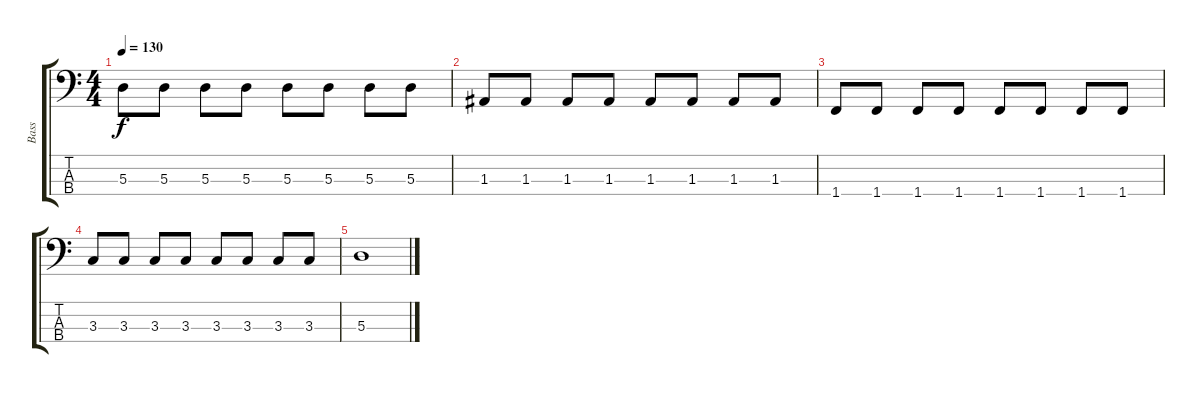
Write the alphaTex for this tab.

\track ("Bass" "Bass") {instrument electricbassfinger}
\staff {score tabs}
\tuning (G2 D2 A1 E1) {hide}
\ts (4 4)
\tempo 130
\clef f4
\ks c
5.3.8{dy f} 5.3.8 5.3.8 5.3.8 5.3.8 5.3.8 5.3.8 5.3.8 |
1.3.8 1.3.8 1.3.8 1.3.8 1.3.8 1.3.8 1.3.8 1.3.8 |
1.4.8 1.4.8 1.4.8 1.4.8 1.4.8 1.4.8 1.4.8 1.4.8 |
3.3.8 3.3.8 3.3.8 3.3.8 3.3.8 3.3.8 3.3.8 3.3.8 |
5.3.1
